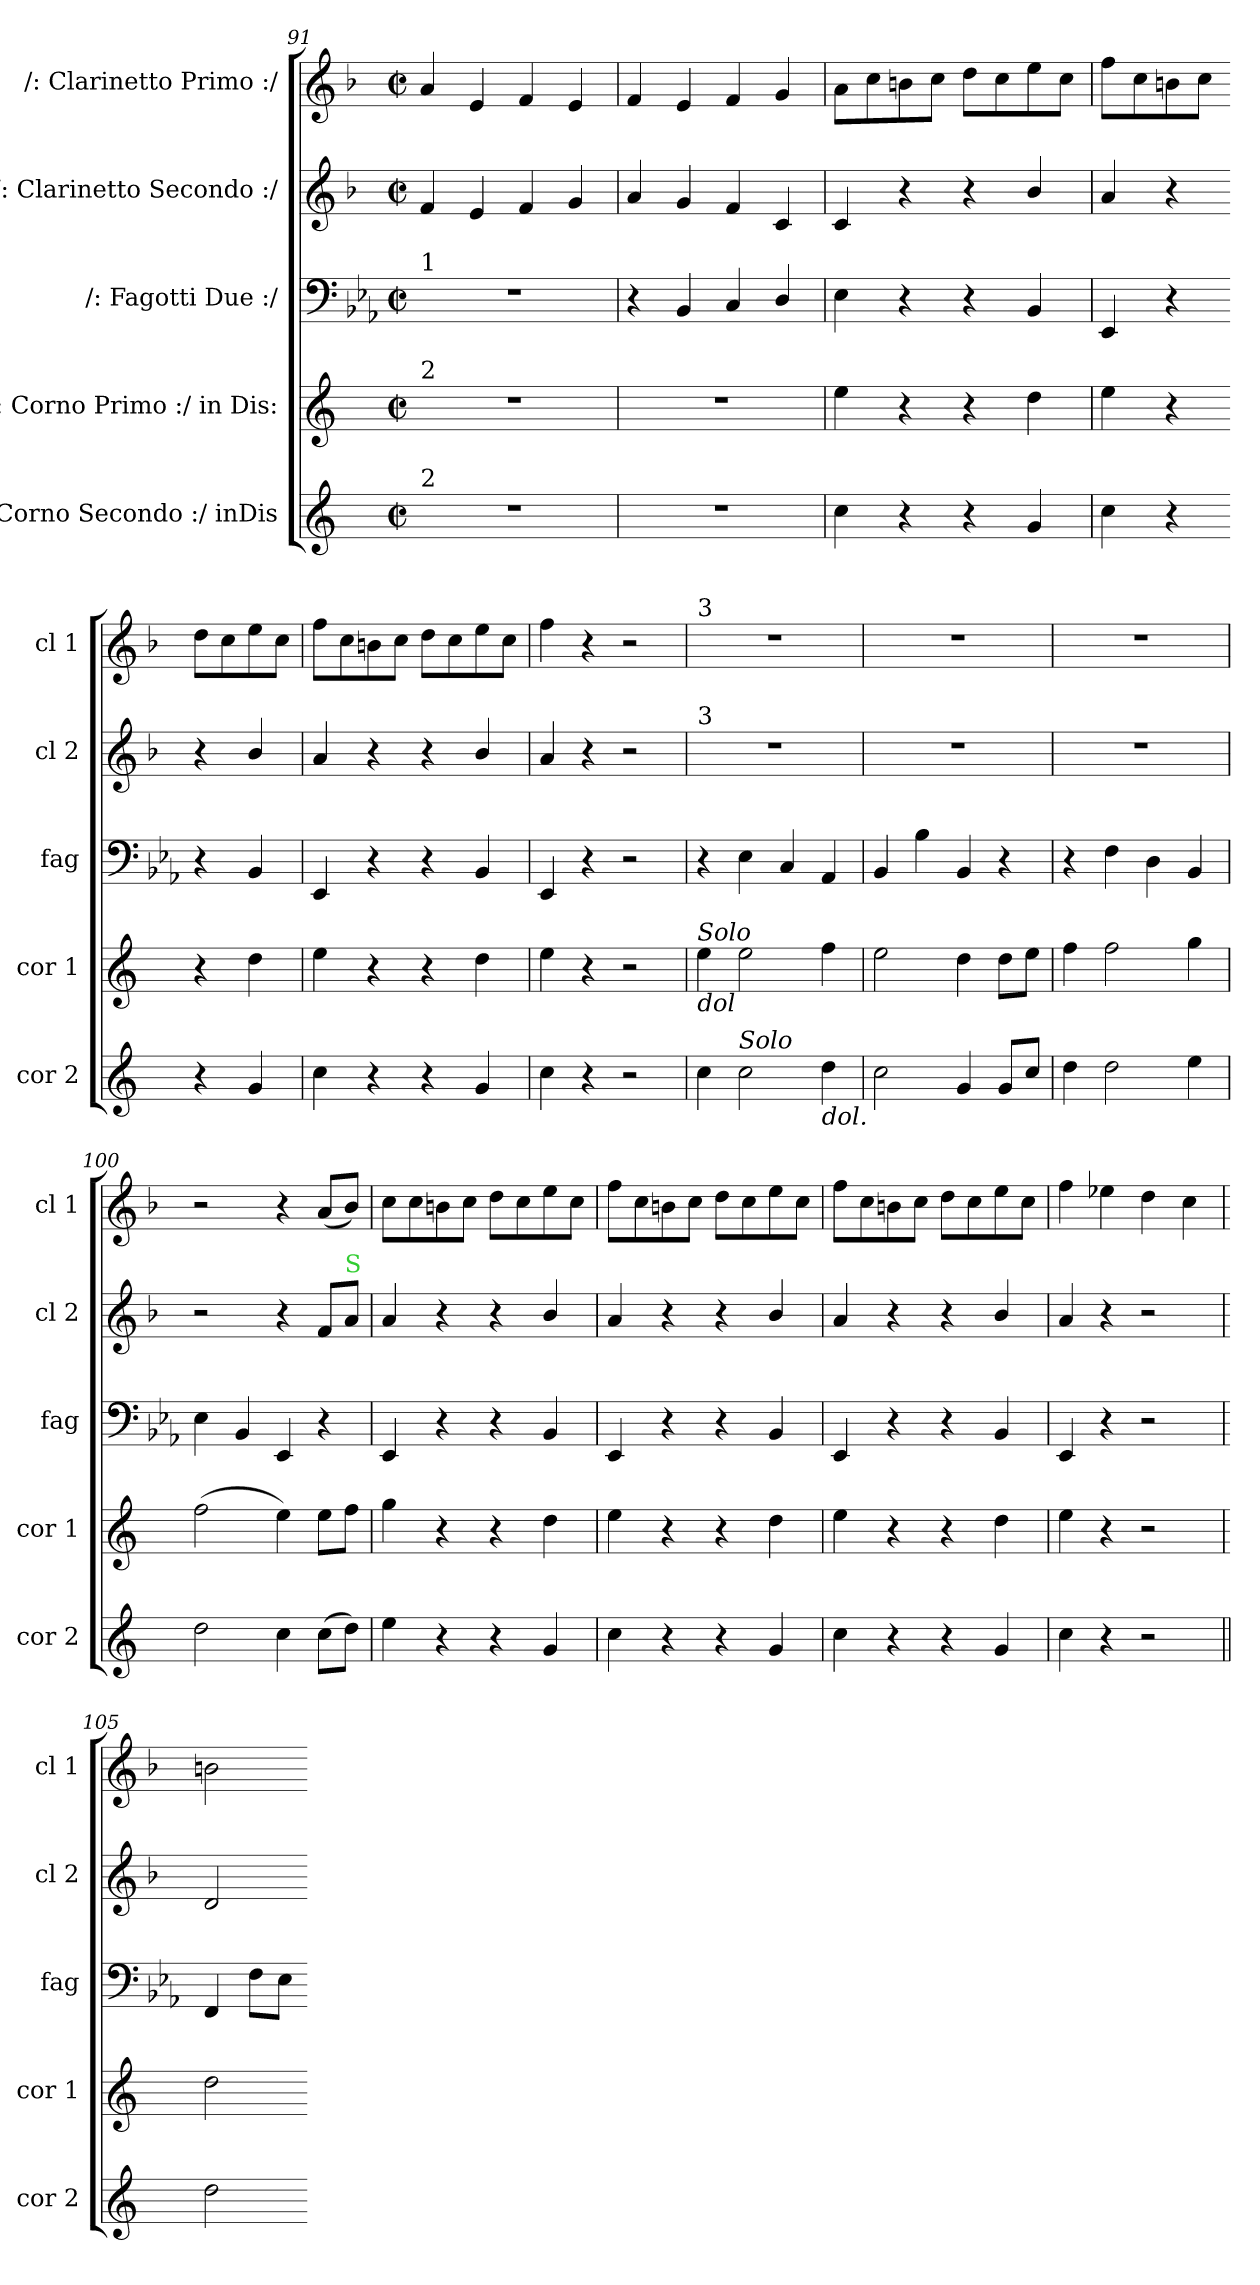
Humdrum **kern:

**kern	**kern	**kern	**kern	**kern
*part5	*part4	*part3	*part2	*part1
*staff5	*staff4	*staff3	*staff2	*staff1
*I"/: Corno Secondo :/ inDis	*I"/: Corno Primo :/ in Dis:	*I"/: Fagotti Due :/	*I"/: Clarinetto Secondo :/	*I"/: Clarinetto Primo :/
*I'cor 2	*I'cor 1	*I'fag	*I'cl 2	*I'cl 1
*clefG2	*clefG2	*clefF4	*clefG2	*clefG2
*ITrd5c9	*ITrd5c9	*	*ITrd1c2	*ITrd1c2
*k[b-e-a-]	*k[b-e-a-]	*k[b-e-a-]	*k[b-e-a-]	*k[b-e-a-]
*M2/2	*M2/2	*M2/2	*M2/2	*M2/2
*met(c|)	*met(c|)	*met(c|)	*met(c|)	*met(c|)
=91	=91	=91	=91	=91
!	!	!LO:TX:a:t=1	!	!
!	!LO:TX:a:t=2	!	!	!
!LO:TX:a:t=2	!	!	!	!
1r	1r	1r	4e-/	4g/
.	.	.	4d/	4d/
.	.	.	4e-/	4e-/
.	.	.	4f/	4d/
=92	=92	=92	=92	=92
1r	1r	4r	4g/	4e-/
.	.	4BB-/	4f/	4d/
.	.	4C/	4e-/	4e-/
.	.	4D/	4B-/	4f/
=93	=93	=93	=93	=93
4e-\	4g\	4E-\	4B-/	8g\L
.	.	.	.	8b-\
4r	4r	4r	4r	8an\
.	.	.	.	8b-\J
4r	4r	4r	4r	8cc\L
.	.	.	.	8b-\
4B-/	4f\	4BB-/	4a-/	8dd\
.	.	.	.	8b-\J
=94	=94	=94	=94	=94
4e-\	4g\	4EE-/	4g/	8ee-\L
.	.	.	.	8b-\
4r	4r	4r	4r	8an\
.	.	.	.	8b-\J
=-	=-	=-	=-	=-
4r	4r	4r	4r	8cc\L
.	.	.	.	8b-\
4B-/	4f\	4BB-/	4a-/	8dd\
.	.	.	.	8b-\J
=95	=95	=95	=95	=95
4e-\	4g\	4EE-/	4g/	8ee-\L
.	.	.	.	8b-\
4r	4r	4r	4r	8an\
.	.	.	.	8b-\J
4r	4r	4r	4r	8cc\L
.	.	.	.	8b-\
4B-/	4f\	4BB-/	4a-/	8dd\
.	.	.	.	8b-\J
=96	=96	=96	=96	=96
4e-\	4g\	4EE-/	4g/	4ee-\
4r	4r	4r	4r	4r
2r	2r	2r	2r	2r
=97	=97	=97	=97	=97
!	!	!	!	!LO:TX:a:t=3
!	!	!	!LO:TX:a:t=3	!
!	!LO:TX:b:i:t=dol	!	!	!
!	!LO:TX:a:i:t=Solo	!	!	!
4e-\	4g\	4r	1r	1r
!LO:TX:a:i:t=Solo	!	!	!	!
2e-\	2g\	4E-\	.	.
.	.	4C/	.	.
!LO:TX:b:i:t=dol.	!	!	!	!
4f\	4a-\	4AA-/	.	.
=98	=98	=98	=98	=98
2e-\	2g\	4BB-/	1r	1r
.	.	4B-\	.	.
4B-/	4f\	4BB-/	.	.
8B-/L	8f\L	4r	.	.
8e-/J	8g\J	.	.	.
=99	=99	=99	=99	=99
4f\	4a-\	4r	1r	1r
2f\	2a-\	4F\	.	.
.	.	4D\	.	.
4g\	4b-\	4BB-/	.	.
=100	=100	=100	=100	=100
2f\	(2a-\	4E-\	2r	2r
.	.	4BB-/	.	.
4e-\	4g\)	4EE-/	4r	4r
(8e-\L	8g\L	4r	8e-/L	(8g/L
!	!	!	!LO:TX:a:color=limegreen:t=S	!
8f\J)	8a-\J	.	8g/J	8a-/J)
=101	=101	=101	=101	=101
4g\	4b-\	4EE-/	4g/	8b-\L
.	.	.	.	8b-\
4r	4r	4r	4r	8an\
.	.	.	.	8b-\J
4r	4r	4r	4r	8cc\L
.	.	.	.	8b-\
4B-/	4f\	4BB-/	4a-/	8dd\
.	.	.	.	8b-\J
=102	=102	=102	=102	=102
4e-\	4g\	4EE-/	4g/	8ee-\L
.	.	.	.	8b-\
4r	4r	4r	4r	8an\
.	.	.	.	8b-\J
4r	4r	4r	4r	8cc\L
.	.	.	.	8b-\
4B-/	4f\	4BB-/	4a-/	8dd\
.	.	.	.	8b-\J
=103	=103	=103	=103	=103
4e-\	4g\	4EE-/	4g/	8ee-\L
.	.	.	.	8b-\
4r	4r	4r	4r	8an\
.	.	.	.	8b-\J
4r	4r	4r	4r	8cc\L
.	.	.	.	8b-\
4B-/	4f\	4BB-/	4a-/	8dd\
.	.	.	.	8b-\J
=104	=104	=104	=104	=104
4e-\	4g\	4EE-/	4g/	4ee-\
4r	4r	4r	4r	4dd-X\
2r	2r	2r	2r	4cc\
.	.	.	.	4b-\
=105||	=105	=105	=105	=105
2f\	2f\	4FF/	2c/	2an\
.	.	8F\L	.	.
.	.	8E-\J	.	.
=-	=-	=-	=-	=-
*-	*-	*-	*-	*-
